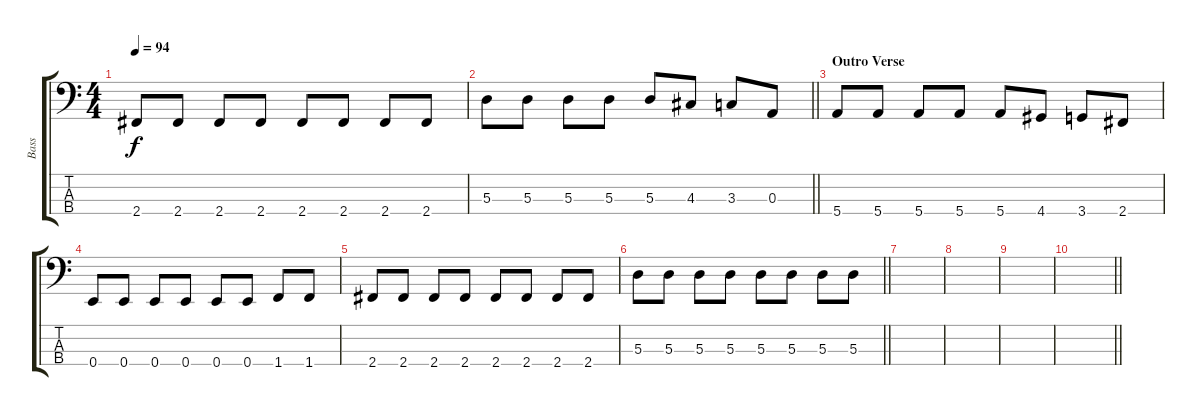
\track ("Bass" "Bass") {instrument electricbasspick}
\staff {score tabs}
\tuning (G2 D2 A1 E1) {hide}
\ts (4 4)
\tempo 94
\clef f4
\ks c
2.4.8{dy f} 2.4.8 2.4.8 2.4.8 2.4.8 2.4.8 2.4.8 2.4.8 |
\barLineRight lightlight
5.3.8 5.3.8 5.3.8 5.3.8 5.3.8 4.3.8 3.3.8 0.3.8 |
\section ("" "Outro Verse")
5.4.8 5.4.8 5.4.8 5.4.8 5.4.8 4.4.8 3.4.8 2.4.8 |
0.4.8 0.4.8 0.4.8 0.4.8 0.4.8 0.4.8 1.4.8 1.4.8 |
2.4.8 2.4.8 2.4.8 2.4.8 2.4.8 2.4.8 2.4.8 2.4.8 |
\barLineRight lightlight
5.3.8 5.3.8 5.3.8 5.3.8 5.3.8 5.3.8 5.3.8 5.3.8 |
|
|
|
\barLineRight lightlight
